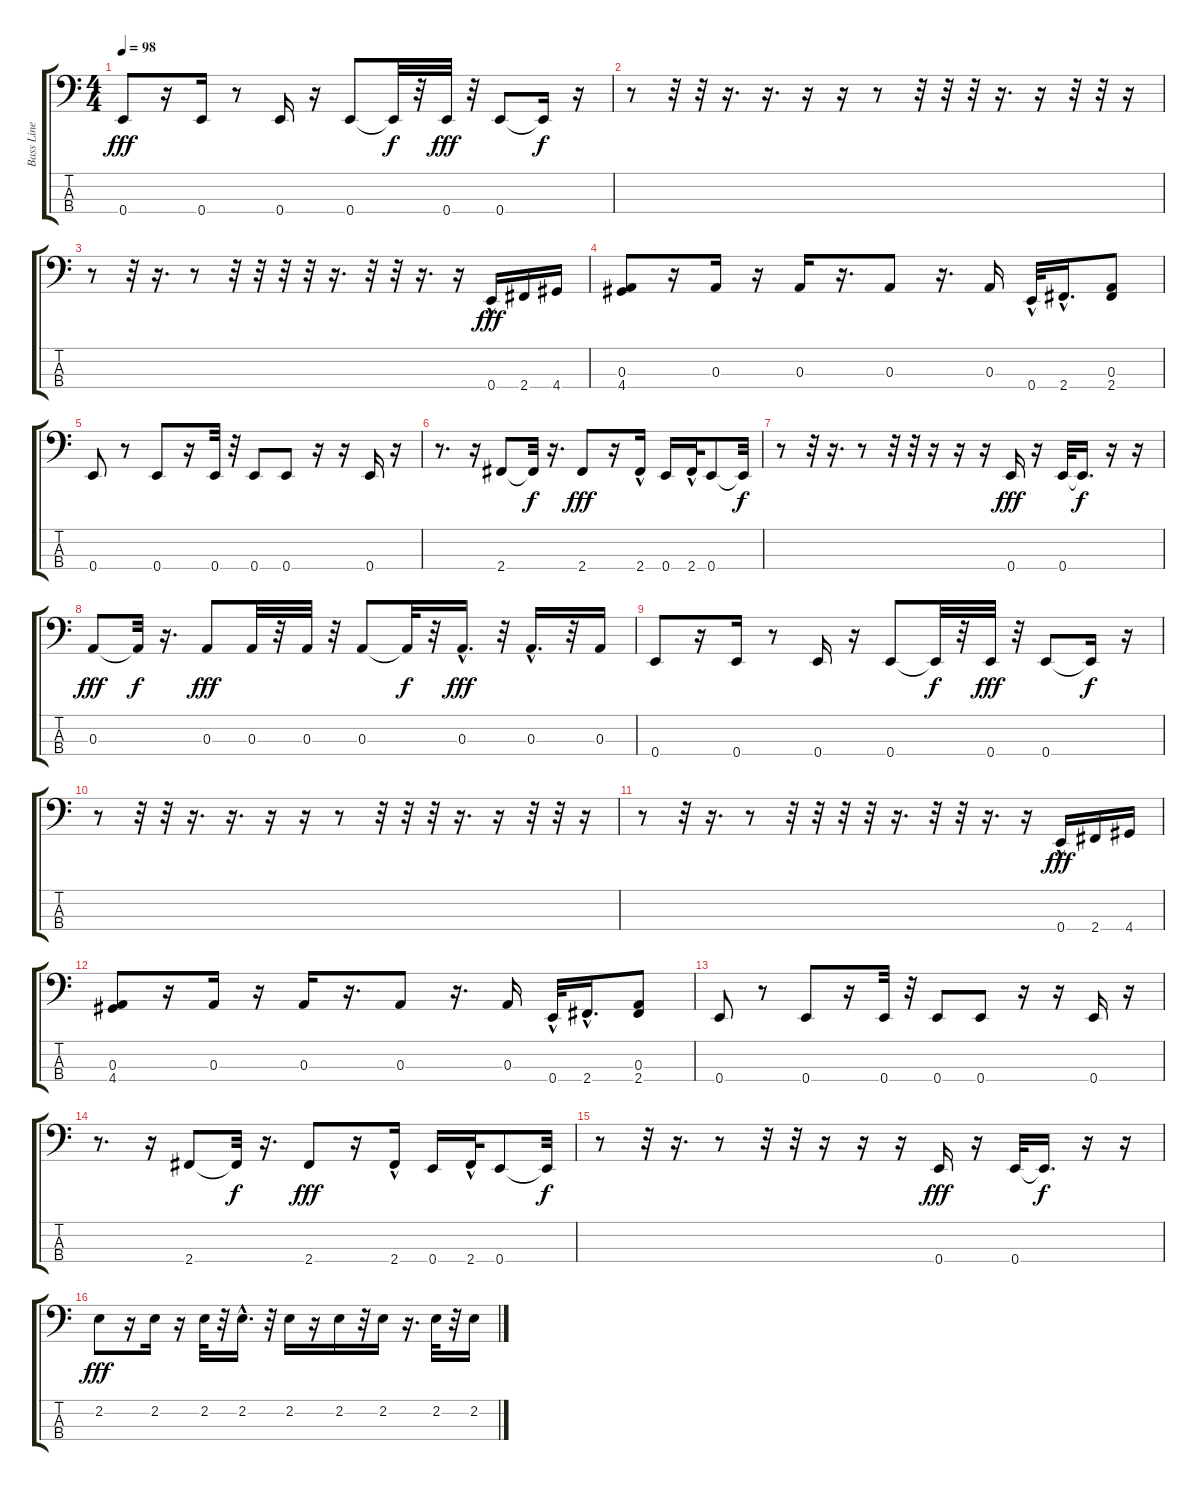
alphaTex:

\track ("Bass Line" "Bass Line") {instrument electricbassfinger}
\staff {score tabs}
\tuning (G2 D2 A1 E1) {hide}
\ts (4 4)
\tempo 98
\clef f4
\ks c
0.4.8{dy fff} r.16 0.4.16 r.8 0.4.16 r.16 0.4.8 0.4{t}.32{dy f} r.32 0.4.32{dy fff} r.32 0.4.8 0.4{t}.16{dy f} r.16 |
r.8 r.32 r.32 r.16{d} r.16{d} r.16 r.16 r.8 r.32 r.32 r.32 r.16{d} r.16 r.32 r.32 r.16 |
r.8 r.32 r.16{d} r.8 r.32 r.32 r.32 r.32 r.16{d} r.32 r.32 r.16{d} r.16 0.4{hac}.16{dy fff} 2.4.16 4.4.16 |
(0.3 4.4).8 r.16 0.3.16 r.16 0.3.16 r.16{d} 0.3.8 r.16{d} 0.3.16 0.4{hac}.32 2.4{hac}.16{d} (0.3 2.4).8 |
0.4.8 r.8 0.4.8 r.16 0.4.32 r.32 0.4.8 0.4.8 r.16 r.16 0.4.16 r.16 |
r.8{d} r.16 2.4.8 2.4{t}.32{dy f} r.16{d} 2.4.8{dy fff} r.16 2.4{hac}.16 0.4.16 2.4{hac}.32 0.4.8 0.4{t}.32{dy f} |
r.8 r.32 r.16{d} r.8 r.32 r.32 r.16 r.16 r.16 0.4.16{dy fff} r.16 0.4.32 0.4{t}.16{d dy f} r.16 r.16 |
0.3.8{dy fff} 0.3{t}.32{dy f} r.16{d} 0.3.8{dy fff} 0.3.32 r.32 0.3.32 r.32 0.3.8 0.3{t}.32{dy f} r.32 0.3{hac}.16{d dy fff} r.32 0.3{hac}.16{d} r.32 0.3.16 |
0.4.8 r.16 0.4.16 r.8 0.4.16 r.16 0.4.8 0.4{t}.32{dy f} r.32 0.4.32{dy fff} r.32 0.4.8 0.4{t}.16{dy f} r.16 |
r.8 r.32 r.32 r.16{d} r.16{d} r.16 r.16 r.8 r.32 r.32 r.32 r.16{d} r.16 r.32 r.32 r.16 |
r.8 r.32 r.16{d} r.8 r.32 r.32 r.32 r.32 r.16{d} r.32 r.32 r.16{d} r.16 0.4{hac}.16{dy fff} 2.4.16 4.4.16 |
(0.3 4.4).8 r.16 0.3.16 r.16 0.3.16 r.16{d} 0.3.8 r.16{d} 0.3.16 0.4{hac}.32 2.4{hac}.16{d} (0.3 2.4).8 |
0.4.8 r.8 0.4.8 r.16 0.4.32 r.32 0.4.8 0.4.8 r.16 r.16 0.4.16 r.16 |
r.8{d} r.16 2.4.8 2.4{t}.32{dy f} r.16{d} 2.4.8{dy fff} r.16 2.4{hac}.16 0.4.16 2.4{hac}.32 0.4.8 0.4{t}.32{dy f} |
r.8 r.32 r.16{d} r.8 r.32 r.32 r.16 r.16 r.16 0.4.16{dy fff} r.16 0.4.32 0.4{t}.16{d dy f} r.16 r.16 |
2.2.8{dy fff} r.16 2.2.16 r.16 2.2.32 r.32 2.2{hac}.16{d} r.32 2.2.16 r.16 2.2.16 r.32 2.2.16 r.16{d} 2.2.32 r.32 2.2.16
